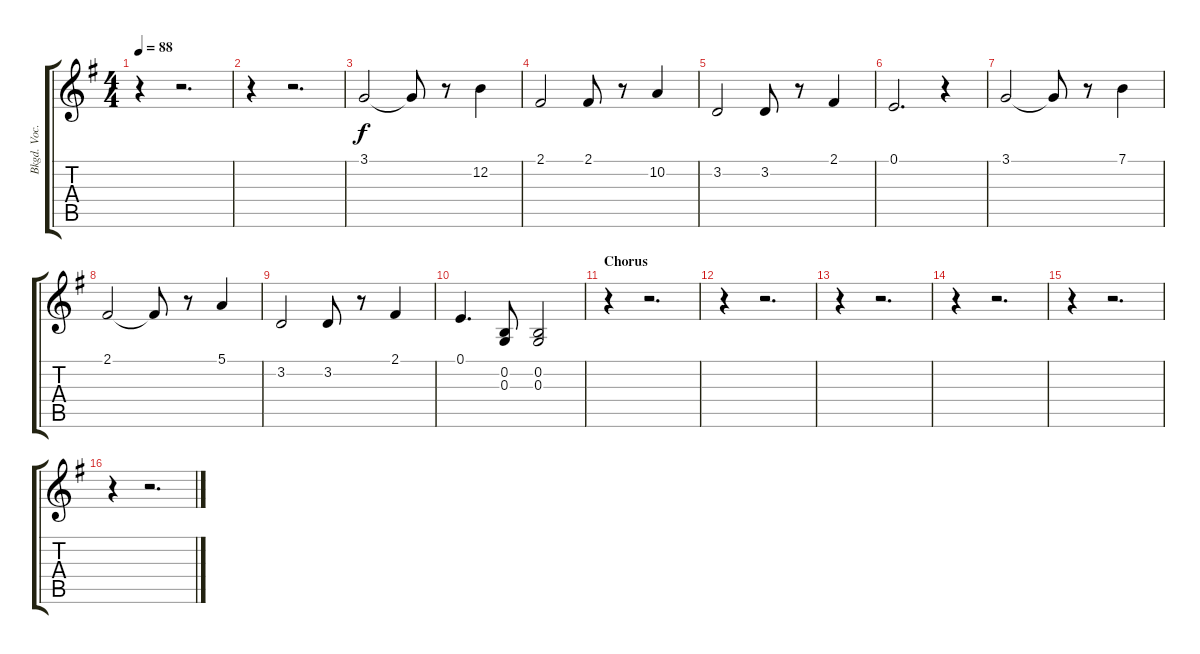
\track ("Bkgd. Voc." "Bkgd. Voc.") {instrument choiraahs}
\staff {score tabs}
\tuning (E4 B3 G3 D3 A2 E2) {hide}
\ts (4 4)
\tempo 88
\clef g2
\ks g
r.4{dy f} r.2{d} |
r.4 r.2{d} |
3.1.2 3.1{t}.8 r.8 12.2.4 |
2.1.2 2.1.8 r.8 10.2.4 |
3.2.2 3.2.8 r.8 2.1.4 |
0.1.2{d} r.4 |
3.1.2 3.1{t}.8 r.8 7.1.4 |
2.1.2 2.1{t}.8 r.8 5.1.4 |
3.2.2 3.2.8 r.8 2.1.4 |
0.1.4{d} (0.2 0.3).8 (0.2 0.3).2 |
\section ("" "Chorus")
r.4 r.2{d} |
r.4 r.2{d} |
r.4 r.2{d} |
r.4 r.2{d} |
r.4 r.2{d} |
r.4 r.2{d}
